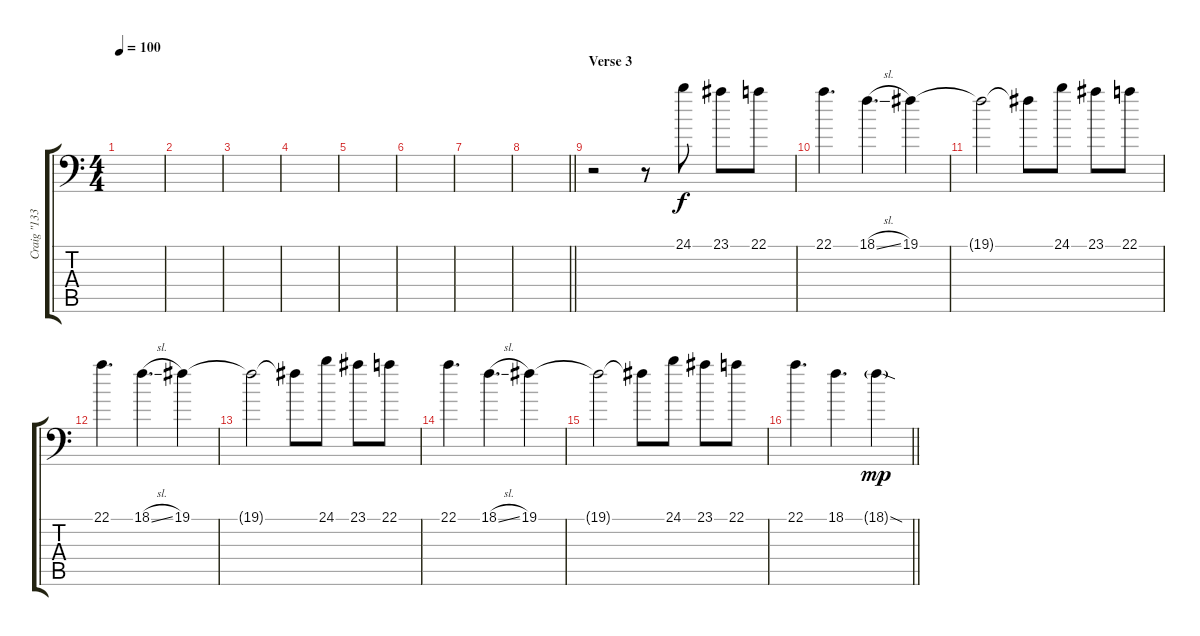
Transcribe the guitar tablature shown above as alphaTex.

\track ("Craig \"133\" Jones" "Craig \"133") {instrument fx6goblins}
\staff {score tabs}
\tuning (B3 Gb3 D3 A2 E2 A1) {hide}
\ts (4 4)
\tempo 100
\clef f4
\ks c
|
|
|
|
|
|
|
\barLineRight lightlight
|
\section ("" "Verse 3")
r.2 r.8 24.1.8 23.1.8 22.1.8 |
22.1.4{d} 18.1{sl}.4{d} 19.1.4 |
19.1{t}.2 19.1{t}.8 24.1.8 23.1.8 22.1.8 |
22.1.4{d} 18.1{sl}.4{d} 19.1.4 |
19.1{t}.2 19.1{t}.8 24.1.8 23.1.8 22.1.8 |
22.1.4{d} 18.1{sl}.4{d} 19.1.4 |
19.1{t}.2 19.1{t}.8 24.1.8 23.1.8 22.1.8 |
\barLineRight lightlight
22.1.4{d} 18.1.4{d} 18.1{sod g}.4{dy mp}
